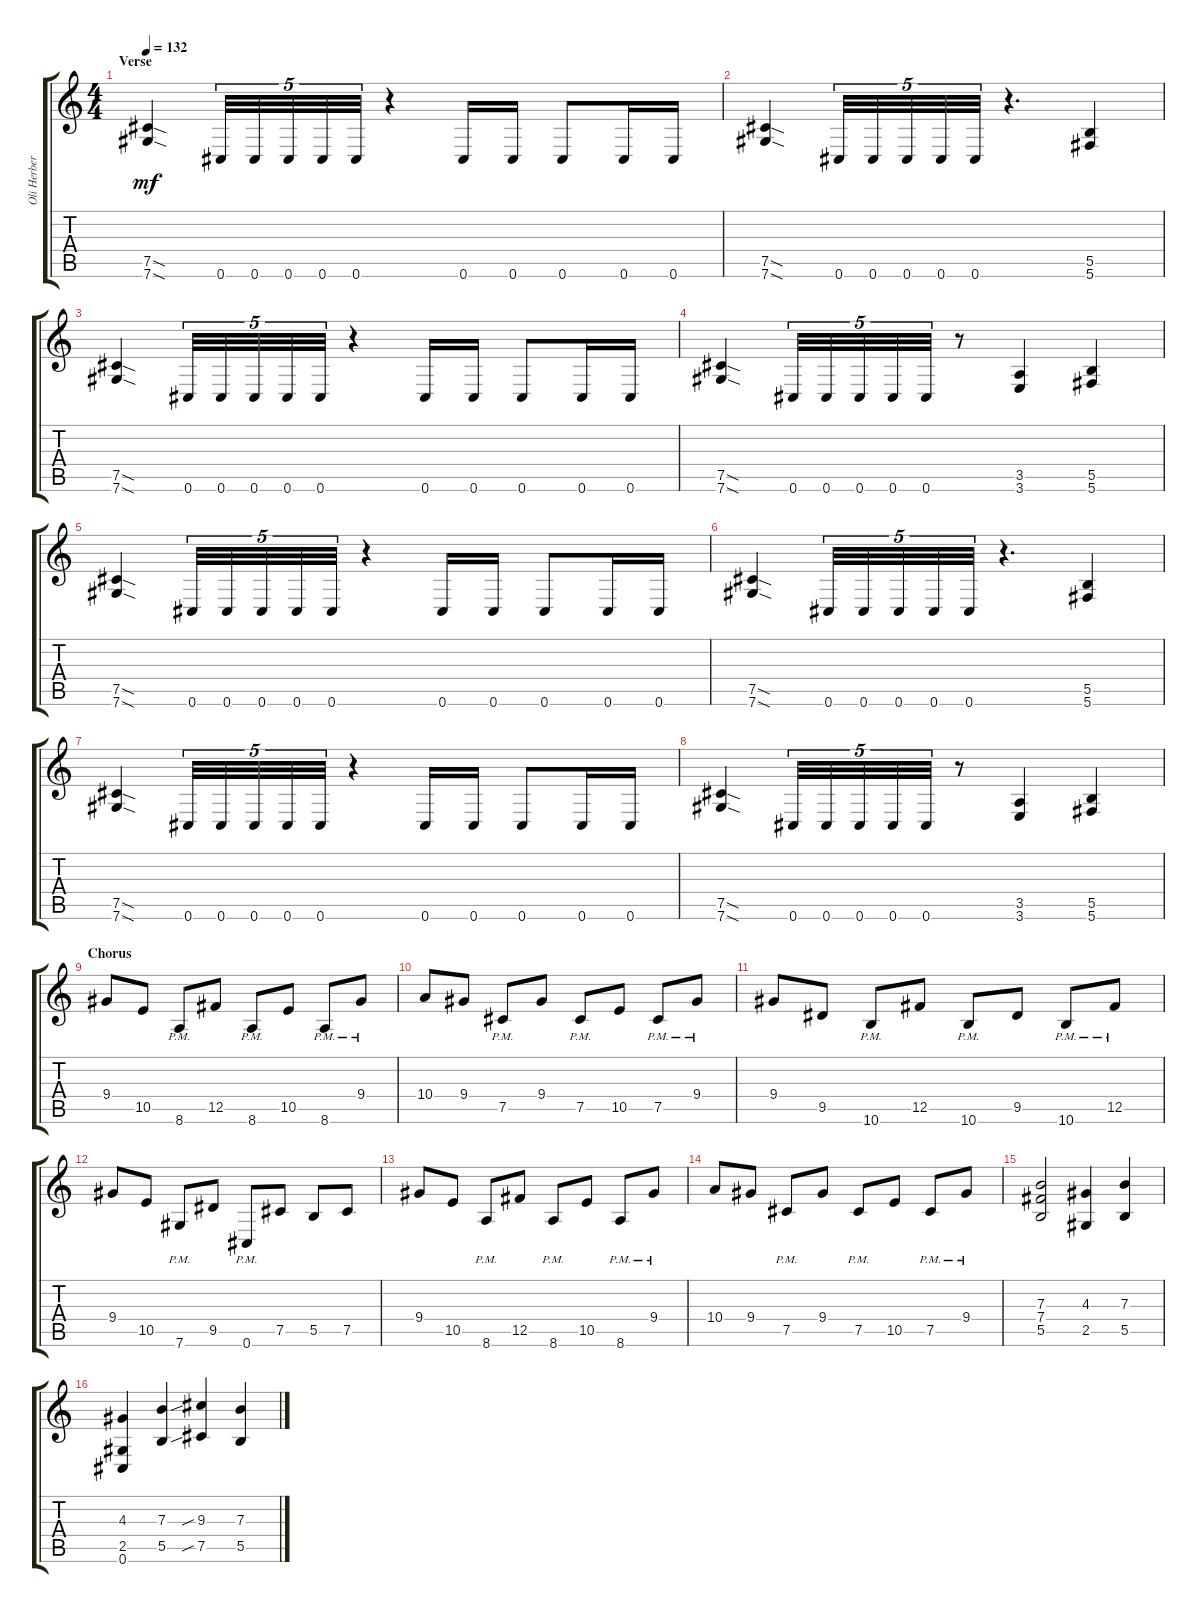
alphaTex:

\track ("Oli Herbert" "Oli Herber") {instrument distortionguitar}
\staff {score tabs}
\tuning (Db4 Ab3 E3 B2 Gb2 Db2) {hide}
\ts (4 4)
\section ("" "Verse")
\tempo 132
\clef g2
\ks c
(7.5{sod} 7.6{sod}).4{dy mf} 0.6.32{tu (5 4)} 0.6.32{tu (5 4)} 0.6.32{tu (5 4)} 0.6.32{tu (5 4)} 0.6.32{tu (5 4)} r.4 0.6.16 0.6.16 0.6.8 0.6.16 0.6.16 |
(7.5{sod} 7.6{sod}).4 0.6.32{tu (5 4)} 0.6.32{tu (5 4)} 0.6.32{tu (5 4)} 0.6.32{tu (5 4)} 0.6.32{tu (5 4)} r.4{d} (5.5 5.6).4 |
(7.5{sod} 7.6{sod}).4 0.6.32{tu (5 4)} 0.6.32{tu (5 4)} 0.6.32{tu (5 4)} 0.6.32{tu (5 4)} 0.6.32{tu (5 4)} r.4 0.6.16 0.6.16 0.6.8 0.6.16 0.6.16 |
(7.5{sod} 7.6{sod}).4 0.6.32{tu (5 4)} 0.6.32{tu (5 4)} 0.6.32{tu (5 4)} 0.6.32{tu (5 4)} 0.6.32{tu (5 4)} r.8 (3.5 3.6).4 (5.5 5.6).4 |
(7.5{sod} 7.6{sod}).4 0.6.32{tu (5 4)} 0.6.32{tu (5 4)} 0.6.32{tu (5 4)} 0.6.32{tu (5 4)} 0.6.32{tu (5 4)} r.4 0.6.16 0.6.16 0.6.8 0.6.16 0.6.16 |
(7.5{sod} 7.6{sod}).4 0.6.32{tu (5 4)} 0.6.32{tu (5 4)} 0.6.32{tu (5 4)} 0.6.32{tu (5 4)} 0.6.32{tu (5 4)} r.4{d} (5.5 5.6).4 |
(7.5{sod} 7.6{sod}).4 0.6.32{tu (5 4)} 0.6.32{tu (5 4)} 0.6.32{tu (5 4)} 0.6.32{tu (5 4)} 0.6.32{tu (5 4)} r.4 0.6.16 0.6.16 0.6.8 0.6.16 0.6.16 |
(7.5{sod} 7.6{sod}).4 0.6.32{tu (5 4)} 0.6.32{tu (5 4)} 0.6.32{tu (5 4)} 0.6.32{tu (5 4)} 0.6.32{tu (5 4)} r.8 (3.5 3.6).4 (5.5 5.6).4 |
\section ("" "Chorus")
9.4.8 10.5.8 8.6{pm}.8 12.5.8 8.6{pm}.8 10.5.8 8.6{pm}.8 9.4{pm}.8 |
10.4.8 9.4.8 7.5{pm}.8 9.4.8 7.5{pm}.8 10.5.8 7.5{pm}.8 9.4{pm}.8 |
9.4.8 9.5.8 10.6{pm}.8 12.5.8 10.6{pm}.8 9.5.8 10.6{pm}.8 12.5{pm}.8 |
9.4.8 10.5.8 7.6{pm}.8 9.5.8 0.6{pm}.8 7.5.8 5.5.8 7.5.8 |
9.4.8 10.5.8 8.6{pm}.8 12.5.8 8.6{pm}.8 10.5.8 8.6{pm}.8 9.4{pm}.8 |
10.4.8 9.4.8 7.5{pm}.8 9.4.8 7.5{pm}.8 10.5.8 7.5{pm}.8 9.4{pm}.8 |
(7.3 7.4 5.5).2 (4.3 2.5).4 (7.3 5.5).4 |
(4.3 2.5 0.6).4 (7.3 5.5).4 (9.3{sib} 7.5{sib}).4 (7.3 5.5).4
